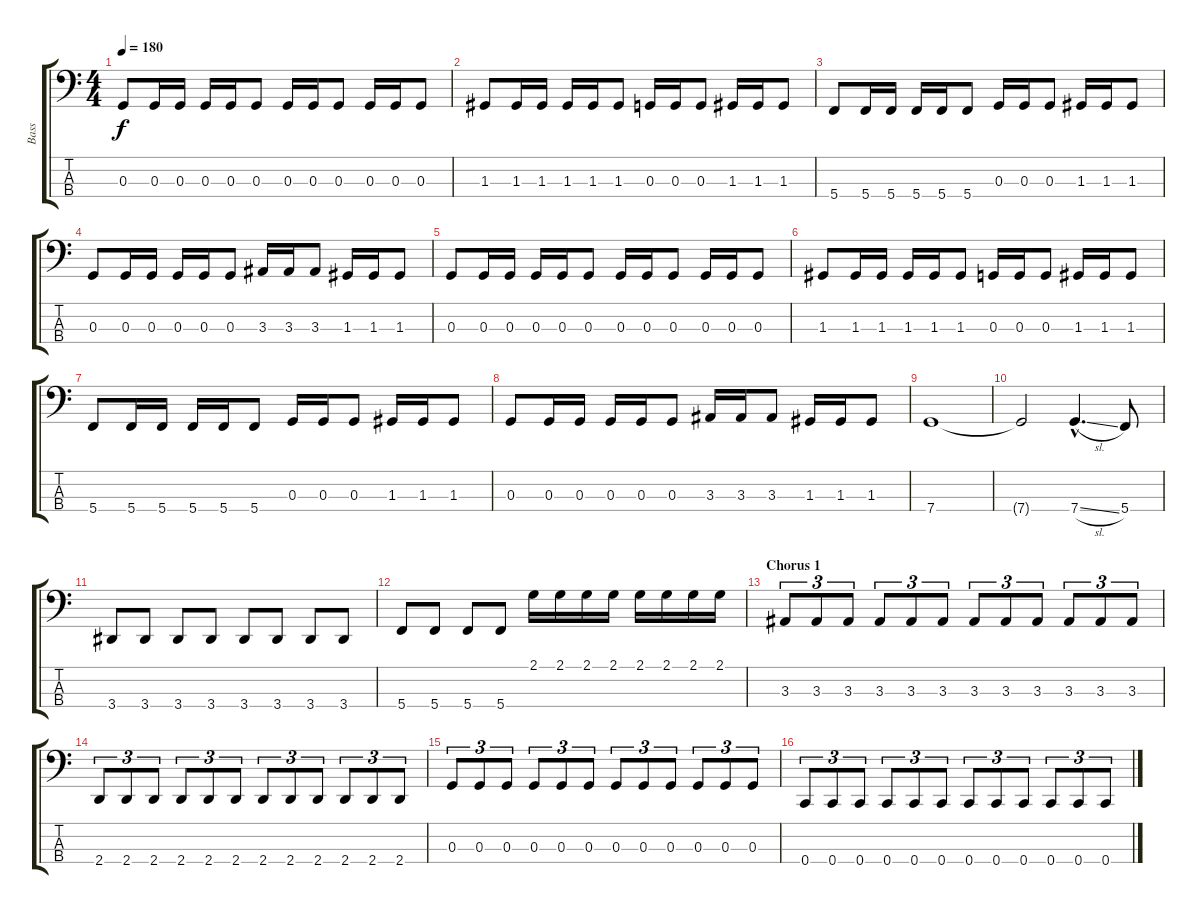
\track ("Bass" "Bass") {instrument electricbasspick}
\staff {score tabs}
\tuning (F2 C2 G1 C1) {hide}
\ts (4 4)
\tempo 180
\clef f4
\ks c
0.3.8{dy f} 0.3.16 0.3.16 0.3.16 0.3.16 0.3.8 0.3.16 0.3.16 0.3.8 0.3.16 0.3.16 0.3.8 |
1.3.8 1.3.16 1.3.16 1.3.16 1.3.16 1.3.8 0.3.16 0.3.16 0.3.8 1.3.16 1.3.16 1.3.8 |
5.4.8 5.4.16 5.4.16 5.4.16 5.4.16 5.4.8 0.3.16 0.3.16 0.3.8 1.3.16 1.3.16 1.3.8 |
0.3.8 0.3.16 0.3.16 0.3.16 0.3.16 0.3.8 3.3.16 3.3.16 3.3.8 1.3.16 1.3.16 1.3.8 |
0.3.8 0.3.16 0.3.16 0.3.16 0.3.16 0.3.8 0.3.16 0.3.16 0.3.8 0.3.16 0.3.16 0.3.8 |
1.3.8 1.3.16 1.3.16 1.3.16 1.3.16 1.3.8 0.3.16 0.3.16 0.3.8 1.3.16 1.3.16 1.3.8 |
5.4.8 5.4.16 5.4.16 5.4.16 5.4.16 5.4.8 0.3.16 0.3.16 0.3.8 1.3.16 1.3.16 1.3.8 |
0.3.8 0.3.16 0.3.16 0.3.16 0.3.16 0.3.8 3.3.16 3.3.16 3.3.8 1.3.16 1.3.16 1.3.8 |
7.4.1 |
7.4{t}.2 7.4{sl hac}.4{d} 5.4.8 |
3.4.8 3.4.8 3.4.8 3.4.8 3.4.8 3.4.8 3.4.8 3.4.8 |
5.4.8 5.4.8 5.4.8 5.4.8 2.1.16 2.1.16 2.1.16 2.1.16 2.1.16 2.1.16 2.1.16 2.1.16 |
\section ("" "Chorus 1")
3.3.8{tu (3 2)} 3.3.8{tu (3 2)} 3.3.8{tu (3 2)} 3.3.8{tu (3 2)} 3.3.8{tu (3 2)} 3.3.8{tu (3 2)} 3.3.8{tu (3 2)} 3.3.8{tu (3 2)} 3.3.8{tu (3 2)} 3.3.8{tu (3 2)} 3.3.8{tu (3 2)} 3.3.8{tu (3 2)} |
2.4.8{tu (3 2)} 2.4.8{tu (3 2)} 2.4.8{tu (3 2)} 2.4.8{tu (3 2)} 2.4.8{tu (3 2)} 2.4.8{tu (3 2)} 2.4.8{tu (3 2)} 2.4.8{tu (3 2)} 2.4.8{tu (3 2)} 2.4.8{tu (3 2)} 2.4.8{tu (3 2)} 2.4.8{tu (3 2)} |
0.3.8{tu (3 2)} 0.3.8{tu (3 2)} 0.3.8{tu (3 2)} 0.3.8{tu (3 2)} 0.3.8{tu (3 2)} 0.3.8{tu (3 2)} 0.3.8{tu (3 2)} 0.3.8{tu (3 2)} 0.3.8{tu (3 2)} 0.3.8{tu (3 2)} 0.3.8{tu (3 2)} 0.3.8{tu (3 2)} |
0.4.8{tu (3 2)} 0.4.8{tu (3 2)} 0.4.8{tu (3 2)} 0.4.8{tu (3 2)} 0.4.8{tu (3 2)} 0.4.8{tu (3 2)} 0.4.8{tu (3 2)} 0.4.8{tu (3 2)} 0.4.8{tu (3 2)} 0.4.8{tu (3 2)} 0.4.8{tu (3 2)} 0.4.8{tu (3 2)}
